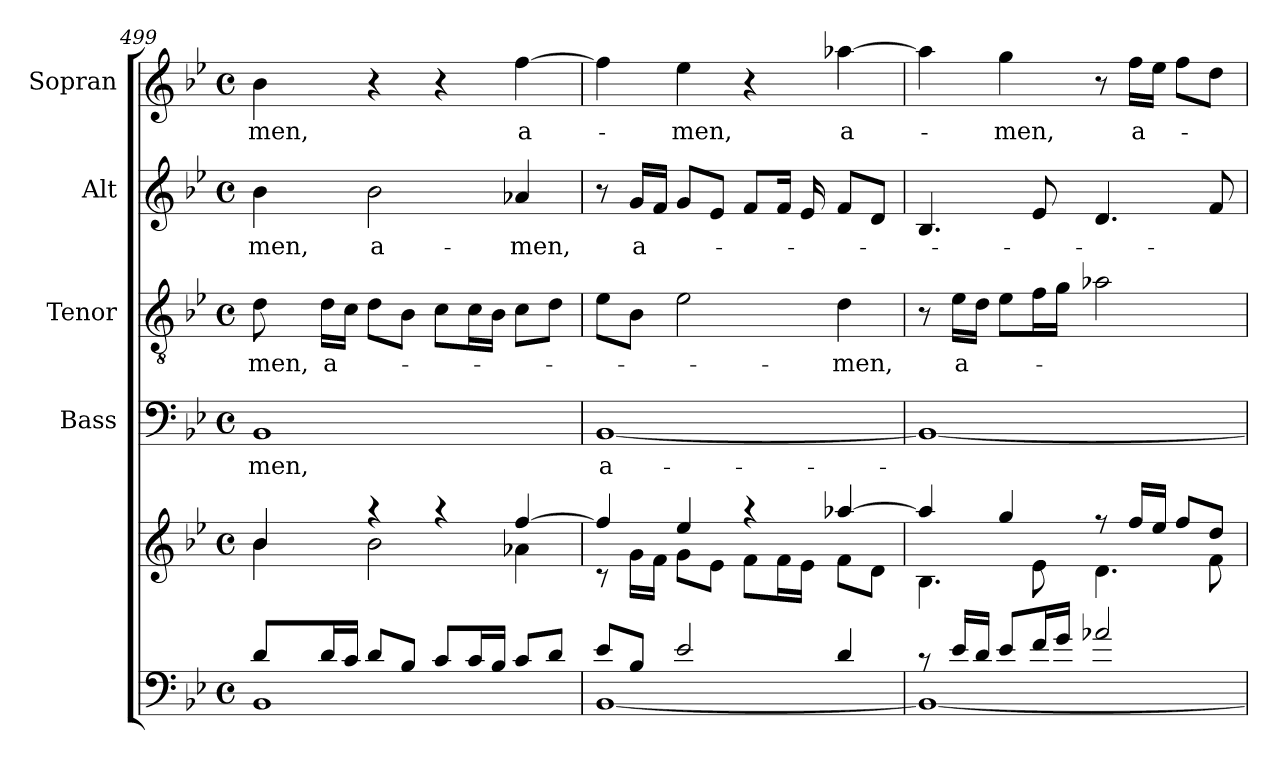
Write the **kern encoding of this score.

**kern	**kern	**kern	**text	**kern	**text	**kern	**text	**kern	**text
*part5	*part5	*part4	*part4	*part3	*part3	*part2	*part2	*part1	*part1
*staff6	*staff5	*staff4	*staff4	*staff3	*staff3	*staff2	*staff2	*staff1	*staff1
*	*	*I"Bass	*	*I"Tenor	*	*I"Alt	*	*I"Sopran	*
*	*	*I'B.	*	*I'T.	*	*I'A.	*	*I'S.	*
*clefF4	*clefG2	*clefF4	*	*clefGv2	*	*clefG2	*	*clefG2	*
*k[b-e-]	*k[b-e-]	*k[b-e-]	*	*k[b-e-]	*	*k[b-e-]	*	*k[b-e-]	*
*B-:	*B-:	*B-:	*	*B-:	*	*B-:	*	*B-:	*
*M4/4	*M4/4	*M4/4	*	*M4/4	*	*M4/4	*	*M4/4	*
*met(c)	*met(c)	*met(c)	*	*met(c)	*	*met(c)	*	*met(c)	*
=499	=499	=499	=499	=499	=499	=499	=499	=499	=499
*^	*^	*	*	*	*	*	*	*	*
!	!	!	!	!	!LO:LY:b	!	!LO:LY:b	!	!LO:LY:b	!	!LO:LY:b
8d/L	1BB-	4b-/	4b-\	1BB-	-men,	8d\	-men,	4b-\	-men,	4b-\	-men,
!	!	!	!	!	!	!	!LO:LY:b	!	!	!	!
16d/L	.	.	.	.	.	16d\LL	a-	.	.	.	.
16c/JJ	.	.	.	.	.	16c\JJ	.	.	.	.	.
!	!	!	!	!	!	!	!	!	!LO:LY:b	!	!
8d/L	.	4rgg	2b-\	.	.	8d\L	.	2b-\	a-	4r	.
8B-/J	.	.	.	.	.	8B-\J	.	.	.	.	.
8c/L	.	4rgg	.	.	.	8c\L	.	.	.	4r	.
16c/L	.	.	.	.	.	16c\L	.	.	.	.	.
16B-/JJ	.	.	.	.	.	16B-\JJ	.	.	.	.	.
!	!	!	!	!	!	!	!	!	!LO:LY:b	!	!LO:LY:b
8c/L	.	[>4ff/	4a-X\	.	.	8c\L	.	4a-X/	-men,	[4ff\	a-
8d/J	.	.	.	.	.	8d\J	.	.	.	.	.
=500	=500	=500	=500	=500	=500	=500	=500	=500	=500	=500	=500
!	!	!	!	!	!LO:LY:b	!	!	!	!	!	!
8e-/L	[<1BB-	4ff/]	8rc	[1BB-	a-	8e-\L	.	8r	.	4ff\]	.
!	!	!	!	!	!	!	!	!	!LO:LY:b	!	!
8B-/J	.	.	16g\LL	.	.	8B-\J	.	16g/LL	a-	.	.
.	.	.	16f\JJ	.	.	.	.	16f/JJ	.	.	.
!	!	!	!	!	!	!	!	!	!	!	!LO:LY:b
2e-/	.	4ee-/	8g\L	.	.	2e-\	.	8g/L	.	4ee-\	-men,
.	.	.	8e-\J	.	.	.	.	8e-/J	.	.	.
.	.	4rgg	8f\L	.	.	.	.	8f/L	.	4r	.
.	.	.	16f\L	.	.	.	.	16f/Jk	.	.	.
.	.	.	16e-\JJ	.	.	.	.	16e-/	.	.	.
!	!	!	!	!	!	!	!LO:LY:b	!	!	!	!LO:LY:b
4d/	.	[>4aa-X/	8f\L	.	.	4d\	-men,	8f/L	.	[4aa-X\	a-
.	.	.	8d\J	.	.	.	.	8d/J	.	.	.
!!LO:PB:g=z
=501	=501	=501	=501	=501	=501	=501	=501	=501	=501	=501	=501
8rc	1BB-_	4aa-/]	4.B-\	1BB-_	.	8r	.	4.B-/	.	4aa-\]	.
!	!	!	!	!	!	!	!LO:LY:b	!	!	!	!
16e-/LL	.	.	.	.	.	16e-\LL	a-	.	.	.	.
16d/JJ	.	.	.	.	.	16d\JJ	.	.	.	.	.
!	!	!	!	!	!	!	!	!	!	!	!LO:LY:b
8e-/L	.	4gg/	.	.	.	8e-\L	.	.	.	4gg\	-men,
16f/L	.	.	8e-\	.	.	16f\L	.	8e-/	.	.	.
16g/JJ	.	.	.	.	.	16g\JJ	.	.	.	.	.
2a-X/	.	8rff	4.d\	.	.	2a-X\	.	4.d/	.	8r	.
!	!	!	!	!	!	!	!	!	!	!	!LO:LY:b
.	.	16ff/LL	.	.	.	.	.	.	.	16ff\LL	a-
.	.	16ee-/JJ	.	.	.	.	.	.	.	16ee-\JJ	.
.	.	8ff/L	.	.	.	.	.	.	.	8ff\L	.
.	.	8dd/J	8f\	.	.	.	.	8f/	.	8dd\J	.
*v	*v	*	*	*	*	*	*	*	*	*	*
*	*v	*v	*	*	*	*	*	*	*	*
=	=	=	=	=	=	=	=	=	=
*-	*-	*-	*-	*-	*-	*-	*-	*-	*-
